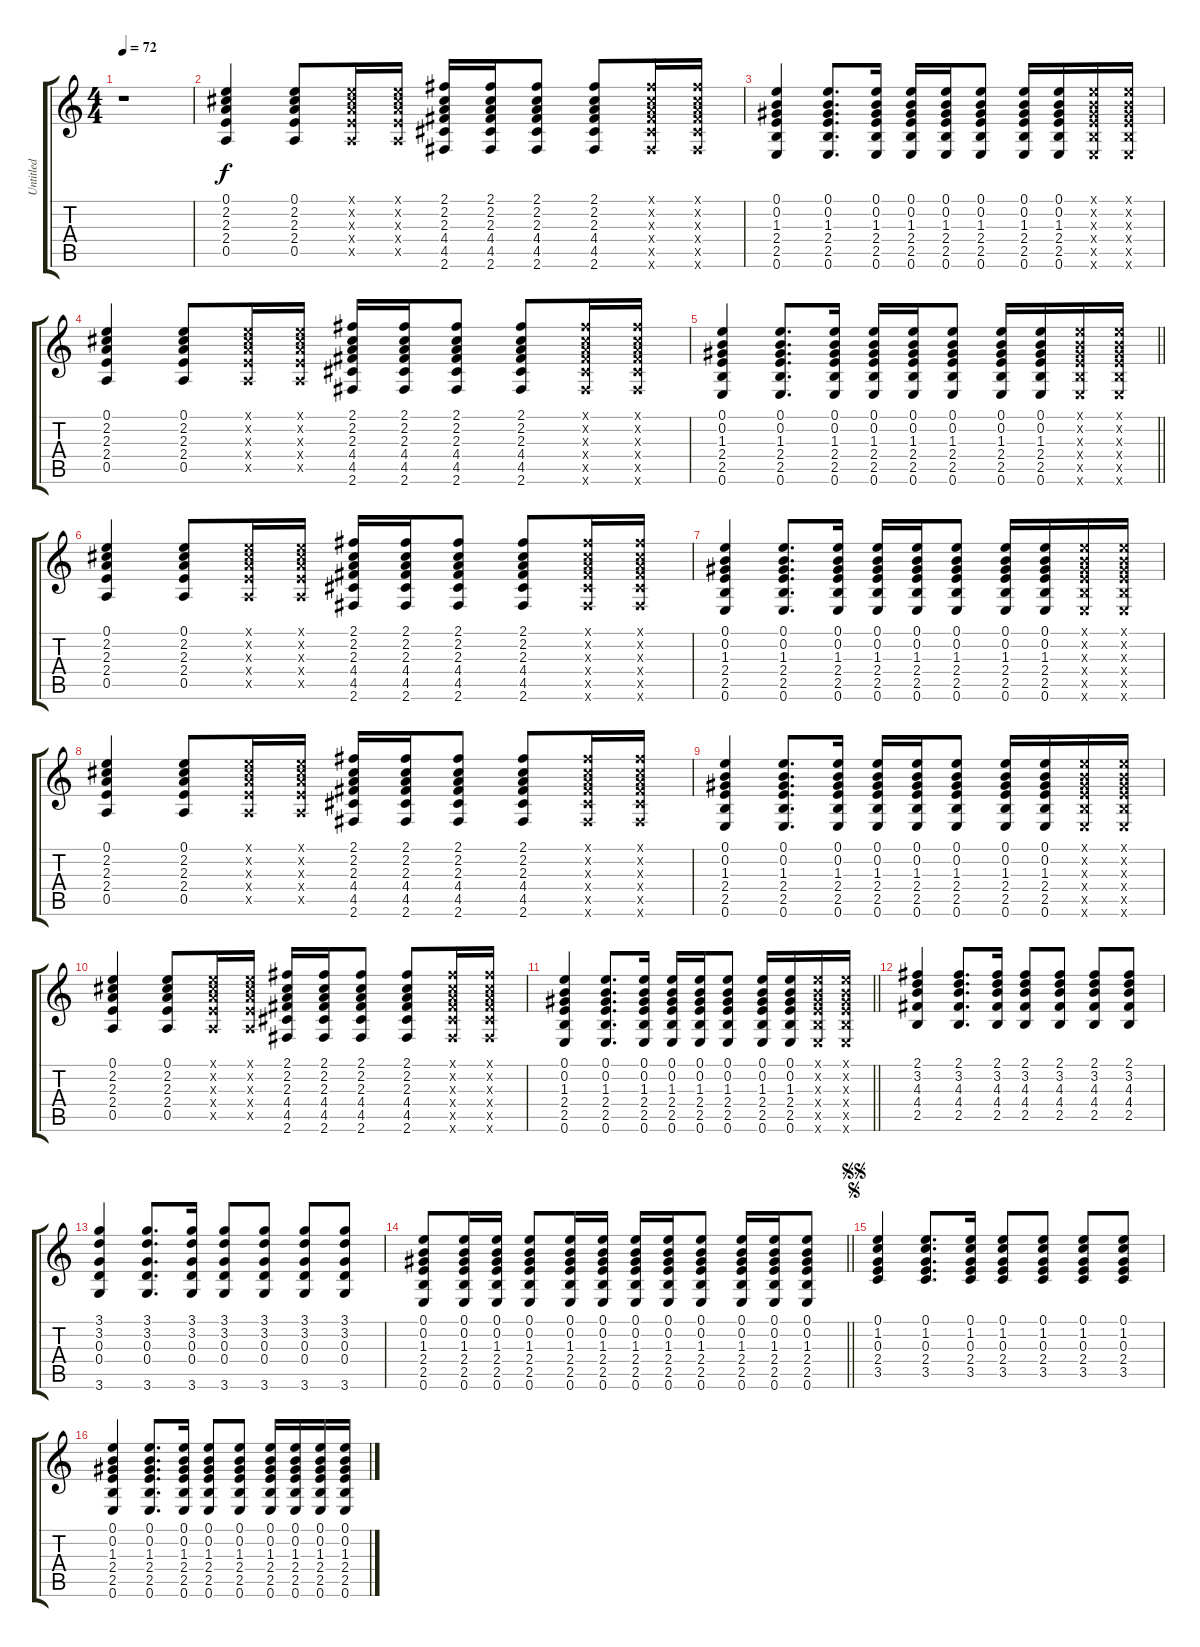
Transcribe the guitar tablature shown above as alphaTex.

\track ("Untitled" "Untitled") {instrument acousticguitarsteel}
\staff {score tabs}
\tuning (E4 B3 G3 D3 A2 E2) {hide}
\ts (4 4)
\tempo 72
\clef g2
\ks c
r.1{dy f instrument acousticguitarsteel} |
(0.1 2.2 2.3 2.4 0.5).4 (0.1 2.2 2.3 2.4 0.5).8 (0.1{x} 2.2{x} 2.3{x} 2.4{x} 0.5{x}).16 (0.1{x} 2.2{x} 2.3{x} 2.4{x} 0.5{x}).16 (2.1 2.2 2.3 4.4 4.5 2.6).16 (2.1 2.2 2.3 4.4 4.5 2.6).16 (2.1 2.2 2.3 4.4 4.5 2.6).8 (2.1 2.2 2.3 4.4 4.5 2.6).8 (2.1{x} 2.2{x} 2.3{x} 4.4{x} 4.5{x} 2.6{x}).16 (2.1{x} 2.2{x} 2.3{x} 4.4{x} 4.5{x} 2.6{x}).16 |
(0.1 0.2 1.3 2.4 2.5 0.6).4 (0.1 0.2 1.3 2.4 2.5 0.6).8{d} (0.1 0.2 1.3 2.4 2.5 0.6).16 (0.1 0.2 1.3 2.4 2.5 0.6).16 (0.1 0.2 1.3 2.4 2.5 0.6).16 (0.1 0.2 1.3 2.4 2.5 0.6).8 (0.1 0.2 1.3 2.4 2.5 0.6).16 (0.1 0.2 1.3 2.4 2.5 0.6).16 (0.1{x} 0.2{x} 1.3{x} 2.4{x} 2.5{x} 0.6{x}).16 (0.1{x} 0.2{x} 1.3{x} 2.4{x} 2.5{x} 0.6{x}).16 |
(0.1 2.2 2.3 2.4 0.5).4 (0.1 2.2 2.3 2.4 0.5).8 (0.1{x} 2.2{x} 2.3{x} 2.4{x} 0.5{x}).16 (0.1{x} 2.2{x} 2.3{x} 2.4{x} 0.5{x}).16 (2.1 2.2 2.3 4.4 4.5 2.6).16 (2.1 2.2 2.3 4.4 4.5 2.6).16 (2.1 2.2 2.3 4.4 4.5 2.6).8 (2.1 2.2 2.3 4.4 4.5 2.6).8 (2.1{x} 2.2{x} 2.3{x} 4.4{x} 4.5{x} 2.6{x}).16 (2.1{x} 2.2{x} 2.3{x} 4.4{x} 4.5{x} 2.6{x}).16 |
\barLineRight lightlight
(0.1 0.2 1.3 2.4 2.5 0.6).4 (0.1 0.2 1.3 2.4 2.5 0.6).8{d} (0.1 0.2 1.3 2.4 2.5 0.6).16 (0.1 0.2 1.3 2.4 2.5 0.6).16 (0.1 0.2 1.3 2.4 2.5 0.6).16 (0.1 0.2 1.3 2.4 2.5 0.6).8 (0.1 0.2 1.3 2.4 2.5 0.6).16 (0.1 0.2 1.3 2.4 2.5 0.6).16 (0.1{x} 0.2{x} 1.3{x} 2.4{x} 2.5{x} 0.6{x}).16 (0.1{x} 0.2{x} 1.3{x} 2.4{x} 2.5{x} 0.6{x}).16 |
(0.1 2.2 2.3 2.4 0.5).4 (0.1 2.2 2.3 2.4 0.5).8 (0.1{x} 2.2{x} 2.3{x} 2.4{x} 0.5{x}).16 (0.1{x} 2.2{x} 2.3{x} 2.4{x} 0.5{x}).16 (2.1 2.2 2.3 4.4 4.5 2.6).16 (2.1 2.2 2.3 4.4 4.5 2.6).16 (2.1 2.2 2.3 4.4 4.5 2.6).8 (2.1 2.2 2.3 4.4 4.5 2.6).8 (2.1{x} 2.2{x} 2.3{x} 4.4{x} 4.5{x} 2.6{x}).16 (2.1{x} 2.2{x} 2.3{x} 4.4{x} 4.5{x} 2.6{x}).16 |
(0.1 0.2 1.3 2.4 2.5 0.6).4 (0.1 0.2 1.3 2.4 2.5 0.6).8{d} (0.1 0.2 1.3 2.4 2.5 0.6).16 (0.1 0.2 1.3 2.4 2.5 0.6).16 (0.1 0.2 1.3 2.4 2.5 0.6).16 (0.1 0.2 1.3 2.4 2.5 0.6).8 (0.1 0.2 1.3 2.4 2.5 0.6).16 (0.1 0.2 1.3 2.4 2.5 0.6).16 (0.1{x} 0.2{x} 1.3{x} 2.4{x} 2.5{x} 0.6{x}).16 (0.1{x} 0.2{x} 1.3{x} 2.4{x} 2.5{x} 0.6{x}).16 |
(0.1 2.2 2.3 2.4 0.5).4 (0.1 2.2 2.3 2.4 0.5).8 (0.1{x} 2.2{x} 2.3{x} 2.4{x} 0.5{x}).16 (0.1{x} 2.2{x} 2.3{x} 2.4{x} 0.5{x}).16 (2.1 2.2 2.3 4.4 4.5 2.6).16 (2.1 2.2 2.3 4.4 4.5 2.6).16 (2.1 2.2 2.3 4.4 4.5 2.6).8 (2.1 2.2 2.3 4.4 4.5 2.6).8 (2.1{x} 2.2{x} 2.3{x} 4.4{x} 4.5{x} 2.6{x}).16 (2.1{x} 2.2{x} 2.3{x} 4.4{x} 4.5{x} 2.6{x}).16 |
(0.1 0.2 1.3 2.4 2.5 0.6).4 (0.1 0.2 1.3 2.4 2.5 0.6).8{d} (0.1 0.2 1.3 2.4 2.5 0.6).16 (0.1 0.2 1.3 2.4 2.5 0.6).16 (0.1 0.2 1.3 2.4 2.5 0.6).16 (0.1 0.2 1.3 2.4 2.5 0.6).8 (0.1 0.2 1.3 2.4 2.5 0.6).16 (0.1 0.2 1.3 2.4 2.5 0.6).16 (0.1{x} 0.2{x} 1.3{x} 2.4{x} 2.5{x} 0.6{x}).16 (0.1{x} 0.2{x} 1.3{x} 2.4{x} 2.5{x} 0.6{x}).16 |
(0.1 2.2 2.3 2.4 0.5).4 (0.1 2.2 2.3 2.4 0.5).8 (0.1{x} 2.2{x} 2.3{x} 2.4{x} 0.5{x}).16 (0.1{x} 2.2{x} 2.3{x} 2.4{x} 0.5{x}).16 (2.1 2.2 2.3 4.4 4.5 2.6).16 (2.1 2.2 2.3 4.4 4.5 2.6).16 (2.1 2.2 2.3 4.4 4.5 2.6).8 (2.1 2.2 2.3 4.4 4.5 2.6).8 (2.1{x} 2.2{x} 2.3{x} 4.4{x} 4.5{x} 2.6{x}).16 (2.1{x} 2.2{x} 2.3{x} 4.4{x} 4.5{x} 2.6{x}).16 |
\barLineRight lightlight
(0.1 0.2 1.3 2.4 2.5 0.6).4 (0.1 0.2 1.3 2.4 2.5 0.6).8{d} (0.1 0.2 1.3 2.4 2.5 0.6).16 (0.1 0.2 1.3 2.4 2.5 0.6).16 (0.1 0.2 1.3 2.4 2.5 0.6).16 (0.1 0.2 1.3 2.4 2.5 0.6).8 (0.1 0.2 1.3 2.4 2.5 0.6).16 (0.1 0.2 1.3 2.4 2.5 0.6).16 (0.1{x} 0.2{x} 1.3{x} 2.4{x} 2.5{x} 0.6{x}).16 (0.1{x} 0.2{x} 1.3{x} 2.4{x} 2.5{x} 0.6{x}).16 |
(2.1 3.2 4.3 4.4 2.5).4 (2.1 3.2 4.3 4.4 2.5).8{d} (2.1 3.2 4.3 4.4 2.5).16 (2.1 3.2 4.3 4.4 2.5).8 (2.1 3.2 4.3 4.4 2.5).8 (2.1 3.2 4.3 4.4 2.5).8 (2.1 3.2 4.3 4.4 2.5).8 |
(3.1 3.2 0.3 0.4 3.6).4 (3.1 3.2 0.3 0.4 3.6).8{d} (3.1 3.2 0.3 0.4 3.6).16 (3.1 3.2 0.3 0.4 3.6).8 (3.1 3.2 0.3 0.4 3.6).8 (3.1 3.2 0.3 0.4 3.6).8 (3.1 3.2 0.3 0.4 3.6).8 |
\barLineRight lightlight
(0.1 0.2 1.3 2.4 2.5 0.6).8 (0.1 0.2 1.3 2.4 2.5 0.6).16 (0.1 0.2 1.3 2.4 2.5 0.6).16 (0.1 0.2 1.3 2.4 2.5 0.6).8 (0.1 0.2 1.3 2.4 2.5 0.6).16 (0.1 0.2 1.3 2.4 2.5 0.6).16 (0.1 0.2 1.3 2.4 2.5 0.6).16 (0.1 0.2 1.3 2.4 2.5 0.6).16 (0.1 0.2 1.3 2.4 2.5 0.6).8 (0.1 0.2 1.3 2.4 2.5 0.6).16 (0.1 0.2 1.3 2.4 2.5 0.6).16 (0.1 0.2 1.3 2.4 2.5 0.6).8 |
\jump segno
\jump segnosegno
(0.1 1.2 0.3 2.4 3.5).4 (0.1 1.2 0.3 2.4 3.5).8{d} (0.1 1.2 0.3 2.4 3.5).16 (0.1 1.2 0.3 2.4 3.5).8 (0.1 1.2 0.3 2.4 3.5).8 (0.1 1.2 0.3 2.4 3.5).8 (0.1 1.2 0.3 2.4 3.5).8 |
(0.1 0.2 1.3 2.4 2.5 0.6).4 (0.1 0.2 1.3 2.4 2.5 0.6).8{d} (0.1 0.2 1.3 2.4 2.5 0.6).16 (0.1 0.2 1.3 2.4 2.5 0.6).8 (0.1 0.2 1.3 2.4 2.5 0.6).8 (0.1 0.2 1.3 2.4 2.5 0.6).16 (0.1 0.2 1.3 2.4 2.5 0.6).16 (0.1 0.2 1.3 2.4 2.5 0.6).16 (0.1 0.2 1.3 2.4 2.5 0.6).16
